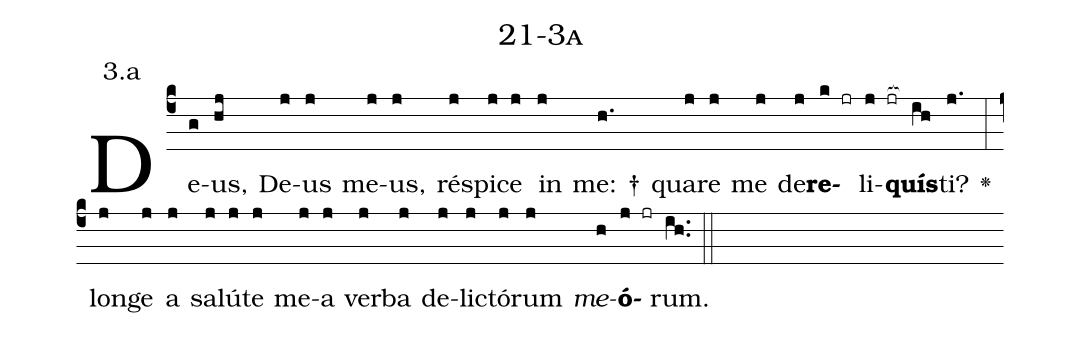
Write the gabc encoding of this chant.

name: 21-3a;
annotation: 3.a;
%%
(c4)De(g)us,(hj) De(j)us(j) me(j)us,(j) ré(j)spi(j)ce(j) in(j) me: †(h.) qua(j)re(j) me(j) de(j)<b>re</b>(k jr)li(j jr[ocb:1{])<b>quís</b>(ih[ocb:0}])ti?(j.) <v>\greheightstar</v>(:) lon(j)ge(j) a(j) sa(j)lú(j)te(j) me(j)a(j) ver(j)ba(j) de(j)lic(j)tó(j)rum(j) <i>me</i>(h)<b>ó</b>(j jr)rum.(ih..) (::)


%E(j) u(j) o(j) u(h) a(j) e.(ih..) (::)
